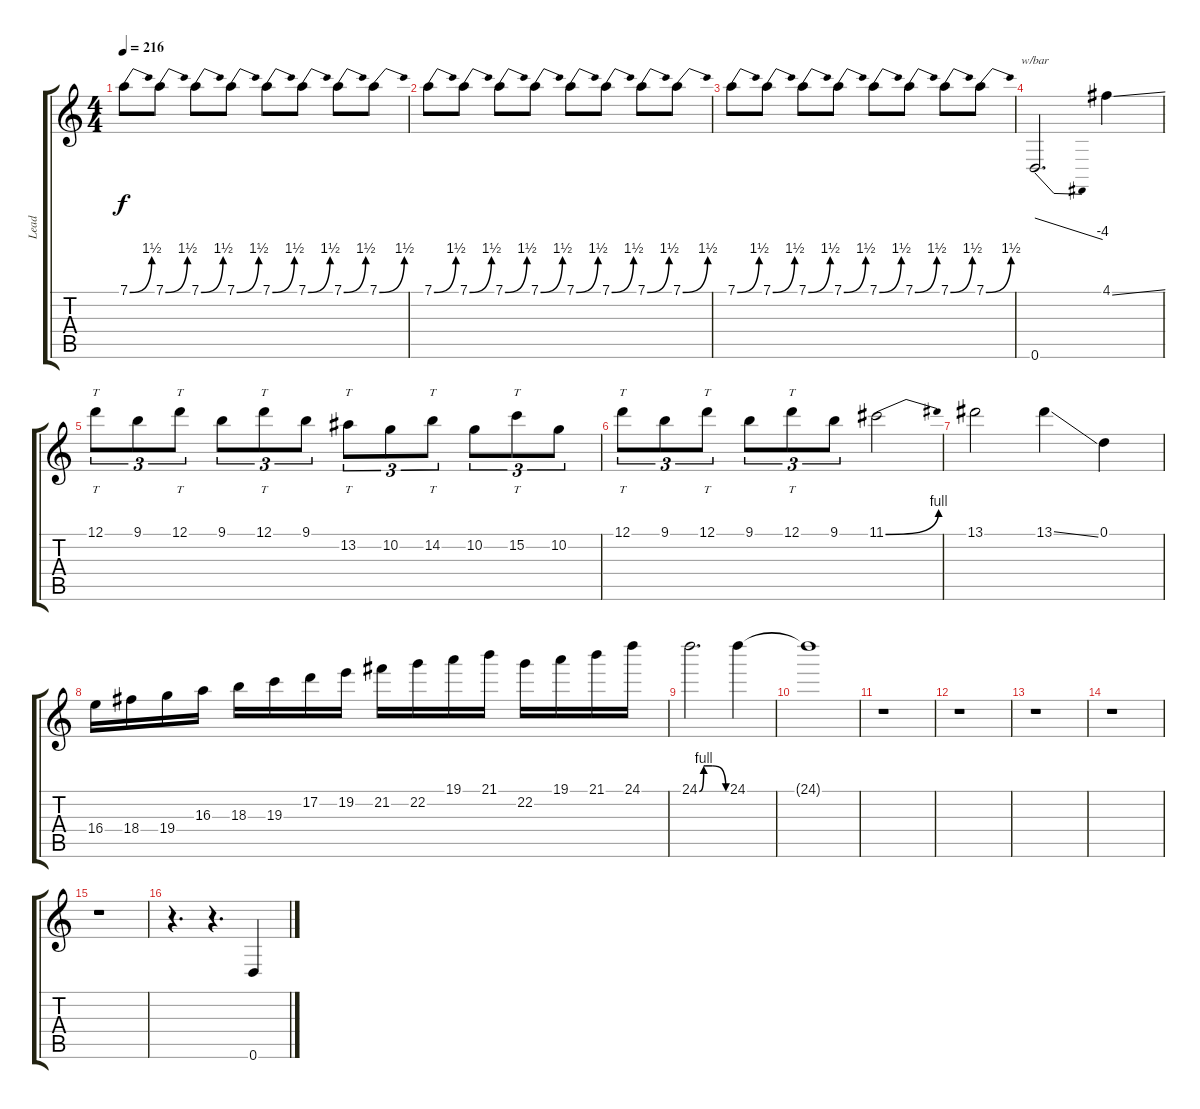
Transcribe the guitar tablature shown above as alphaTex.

\track ("Lead" "Lead") {instrument distortionguitar}
\staff {score tabs}
\tuning (D4 A3 F3 C3 G2 D2) {hide}
\ts (4 4)
\tempo 216
\clef g2
\ks c
7.1{be (bend 0 0 60 6)}.8{dy f} 7.1{be (bend 0 0 60 6)}.8 7.1{be (bend 0 0 60 6)}.8 7.1{be (bend 0 0 60 6)}.8 7.1{be (bend 0 0 60 6)}.8 7.1{be (bend 0 0 60 6)}.8 7.1{be (bend 0 0 60 6)}.8 7.1{be (bend 0 0 60 6)}.8 |
7.1{be (bend 0 0 60 6)}.8 7.1{be (bend 0 0 60 6)}.8 7.1{be (bend 0 0 60 6)}.8 7.1{be (bend 0 0 60 6)}.8 7.1{be (bend 0 0 60 6)}.8 7.1{be (bend 0 0 60 6)}.8 7.1{be (bend 0 0 60 6)}.8 7.1{be (bend 0 0 60 6)}.8 |
7.1{be (bend 0 0 60 6)}.8 7.1{be (bend 0 0 60 6)}.8 7.1{be (bend 0 0 60 6)}.8 7.1{be (bend 0 0 60 6)}.8 7.1{be (bend 0 0 60 6)}.8 7.1{be (bend 0 0 60 6)}.8 7.1{be (bend 0 0 60 6)}.8 7.1{be (bend 0 0 60 6)}.8 |
0.6.2{d tbe (dive default 0 0 30 -16)} 4.1{ss}.4 |
12.1.8{tt tu (3 2)} 9.1.8{tu (3 2)} 12.1.8{tt tu (3 2)} 9.1.8{tu (3 2)} 12.1.8{tt tu (3 2)} 9.1.8{tu (3 2)} 13.2.8{tt tu (3 2)} 10.2.8{tu (3 2)} 14.2.8{tt tu (3 2)} 10.2.8{tu (3 2)} 15.2.8{tt tu (3 2)} 10.2.8{tu (3 2)} |
12.1.8{tt tu (3 2)} 9.1.8{tu (3 2)} 12.1.8{tt tu (3 2)} 9.1.8{tu (3 2)} 12.1.8{tt tu (3 2)} 9.1.8{tu (3 2)} 11.1{be (bend 0 0 60 4)}.2 |
13.1.2 13.1{ss}.4 0.1.4 |
16.4.16 18.4.16 19.4.16 16.3.16 18.3.16 19.3.16 17.2.16 19.2.16 21.2.16 22.2.16 19.1.16 21.1.16 22.2.16 19.1.16 21.1.16 24.1.16 |
24.1{be (custom 0 0 10 4 15 4 30 4 60 0)}.2{d} 24.1.4 |
24.1{t}.1 |
r.1 |
r.1 |
r.1 |
r.1 |
r.1 |
r.4{d} r.4{d} 0.6{ss}.4
